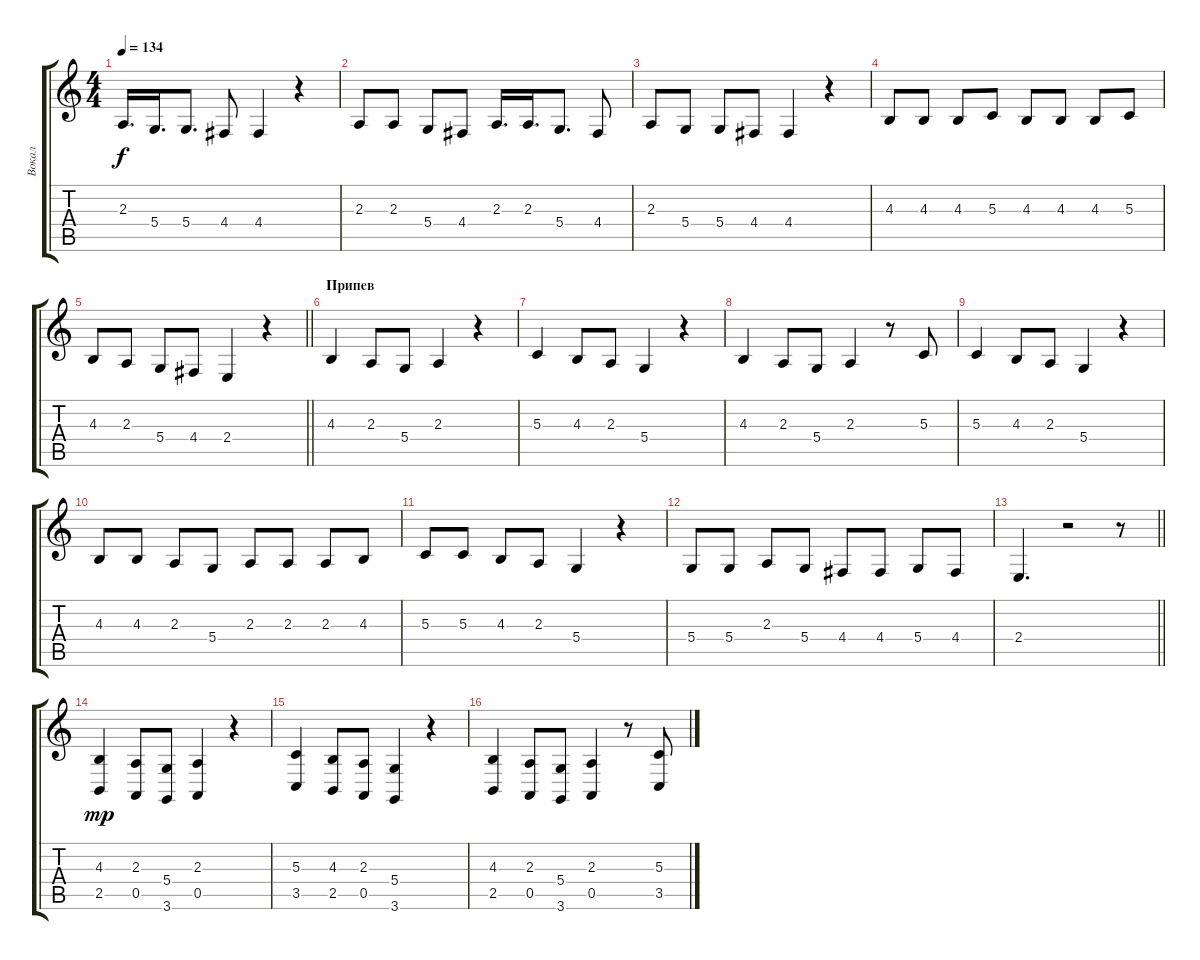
\track ("Вокал" "Вокал") {instrument tenorsax}
\staff {score tabs}
\tuning (E4 B3 G3 D3 A2 E2) {hide}
\ts (4 4)
\tempo 134
\clef g2
\ks c
2.3.16{d dy f} 5.4.16{d} 5.4.8{d} 4.4.8 4.4.4 r.4 |
2.3.8 2.3.8 5.4.8 4.4.8 2.3.16{d} 2.3.16{d} 5.4.8{d} 4.4.8 |
2.3.8 5.4.8 5.4.8 4.4.8 4.4.4 r.4 |
4.3.8 4.3.8 4.3.8 5.3.8 4.3.8 4.3.8 4.3.8 5.3.8 |
\barLineRight lightlight
4.3.8 2.3.8 5.4.8 4.4.8 2.4.4 r.4 |
\section ("" "Припев")
4.3.4 2.3.8 5.4.8 2.3.4 r.4 |
5.3.4 4.3.8 2.3.8 5.4.4 r.4 |
4.3.4 2.3.8 5.4.8 2.3.4 r.8 5.3.8 |
5.3.4 4.3.8 2.3.8 5.4.4 r.4 |
4.3.8 4.3.8 2.3.8 5.4.8 2.3.8 2.3.8 2.3.8 4.3.8 |
5.3.8 5.3.8 4.3.8 2.3.8 5.4.4 r.4 |
5.4.8 5.4.8 2.3.8 5.4.8 4.4.8 4.4.8 5.4.8 4.4.8 |
\barLineRight lightlight
2.4.4{d} r.2 r.8 |
(4.3 2.5).4{dy mp} (2.3 0.5).8 (5.4 3.6).8 (2.3 0.5).4 r.4 |
(5.3 3.5).4 (4.3 2.5).8 (2.3 0.5).8 (5.4 3.6).4 r.4 |
(4.3 2.5).4 (2.3 0.5).8 (5.4 3.6).8 (2.3 0.5).4 r.8 (5.3 3.5).8
